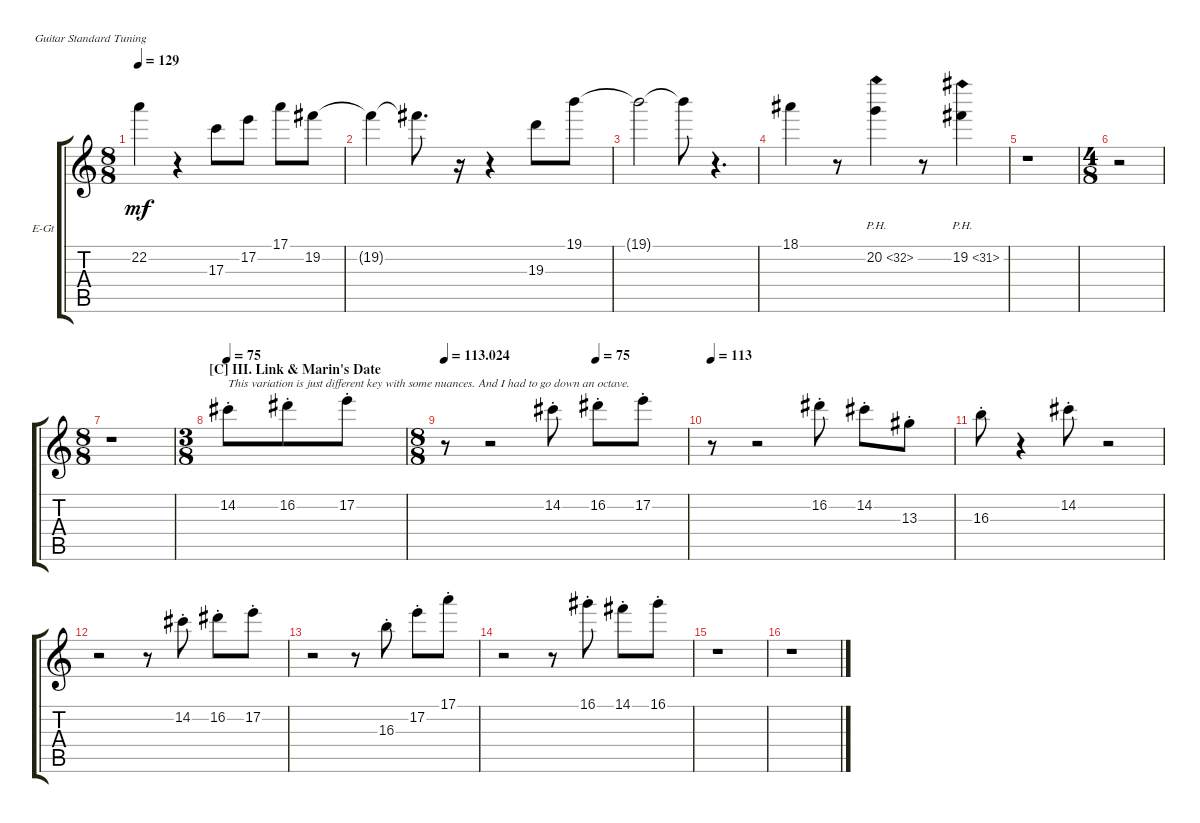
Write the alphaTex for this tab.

\defaultSystemsLayout 4
\bracketExtendMode groupsimilarinstruments
\firstSystemTrackNameOrientation horizontal
\otherSystemsTrackNameOrientation horizontal
\track ("Main Lead Melody" "E-Gt") {instrument distortionguitar}
\staff {score tabs}
\tuning (E4 B3 G3 D3 A2 E2)
\ts (8 8)
\tempo 129
\clef g2
\ks c
22.2{t}.4{dy mf} r.4 17.3.8 17.2.8 17.1.8 19.2.8 |
19.2{t}.4 19.2{t}.8{d} r.16 r.4 19.3.8 19.1.8 |
19.1{t}.2 19.1{t}.8 r.4{d} |
18.1.4 r.8 20.2{ph 12}.4 r.8 19.2{ph 12}.4 |
r.1 |
\ts (4 8)
r.2 |
\ts (8 8)
r.1 |
\ts (3 8)
\section ("C" "III. Link & Marin's Date")
\tempo 75
14.2{st}.8{txt "This variation is just different key with some nuances. And I had to go down an octave."} 16.2{st}.8 17.2{st}.8 |
\ts (8 8)
\tempo
113.024
\tempo (75 0.625)
r.8 r.2 14.2{st}.8 16.2{st}.8 17.2{st}.8 |
\tempo 113
r.8 r.2 16.2{st}.8 14.2{st}.8 13.3{st}.8 |
16.3{st}.8 r.4 14.2{st}.8 r.2 |
r.2 r.8 14.2{st}.8 16.2{st}.8 17.2{st}.8 |
r.2 r.8 16.3{st}.8 17.2{st}.8 17.1{st}.8 |
r.2 r.8 16.1{st}.8 14.1{st}.8 16.1{st}.8 |
r.1 |
r.1
